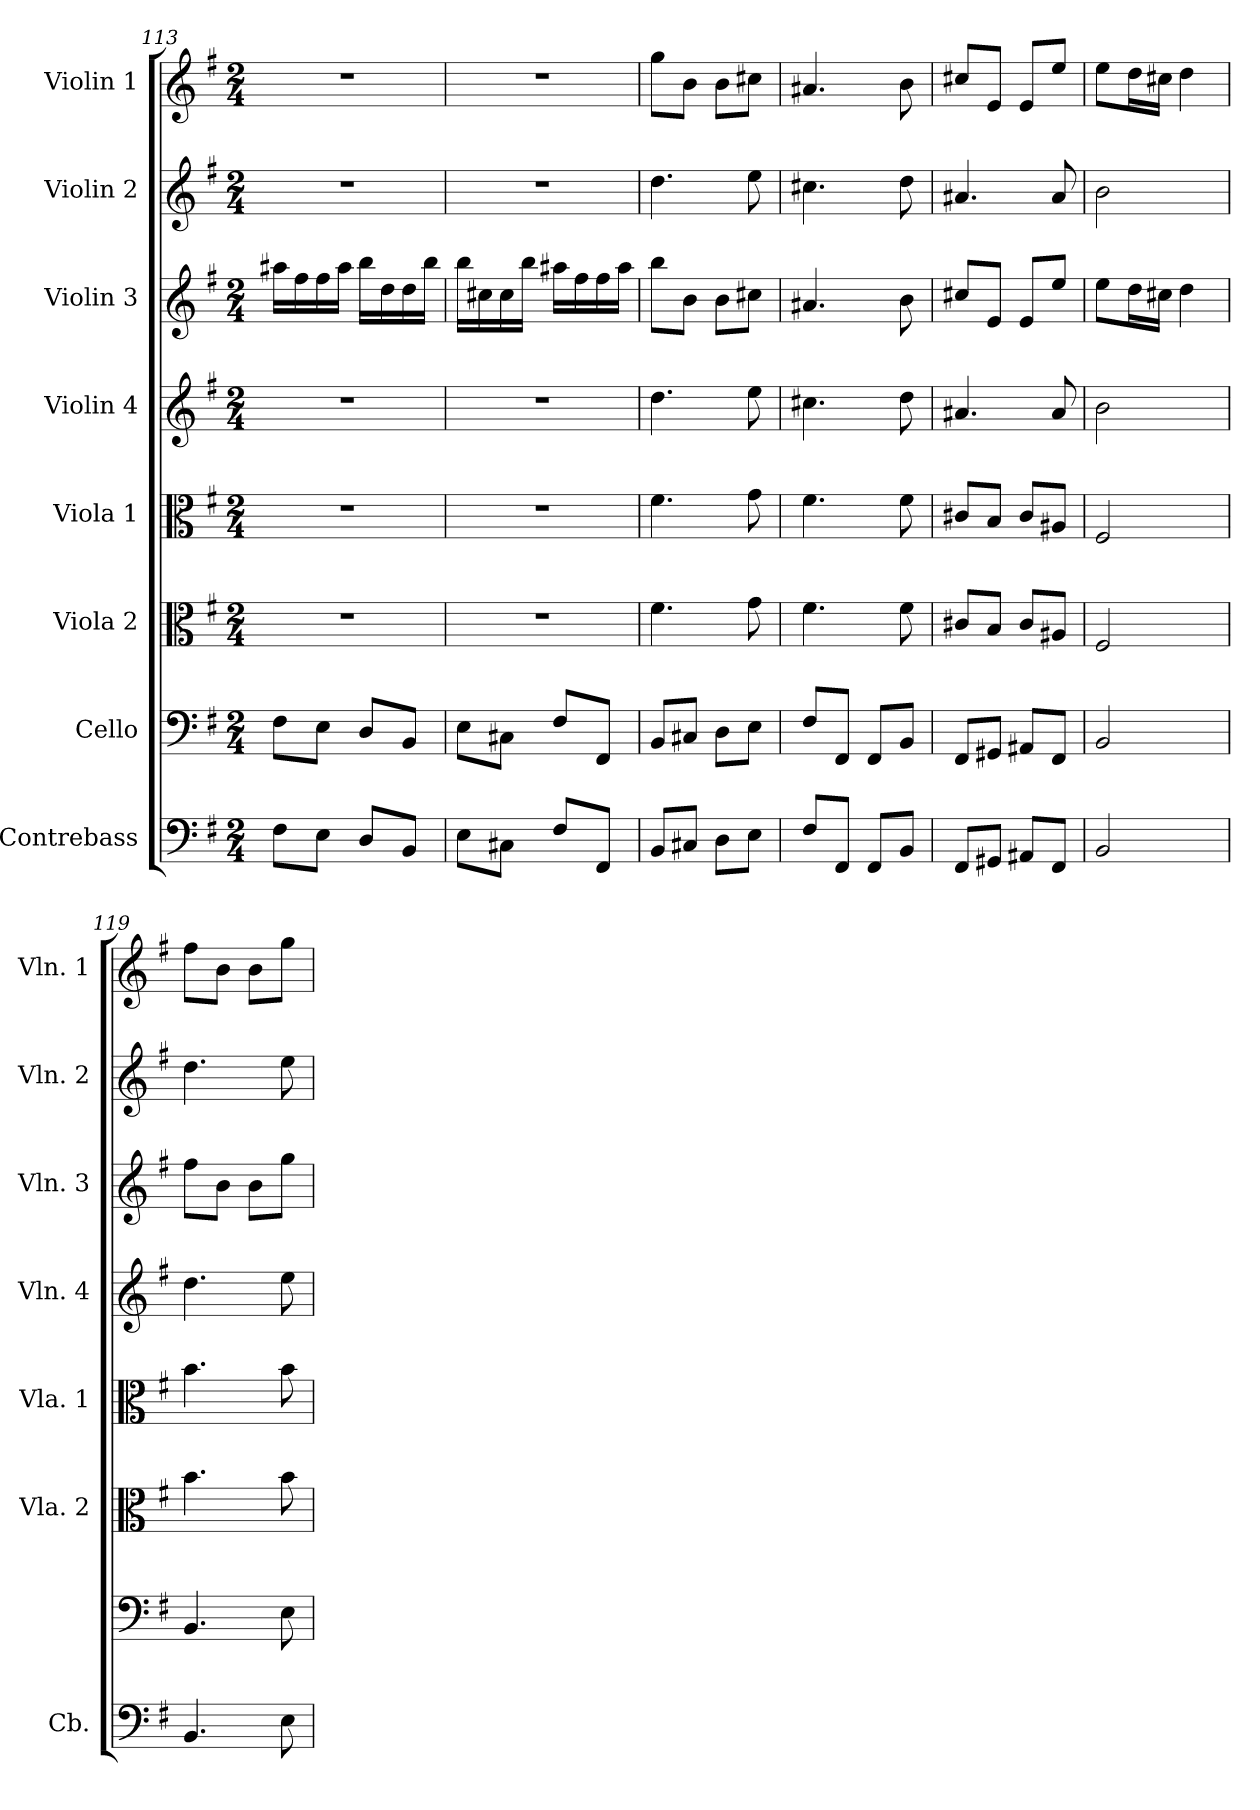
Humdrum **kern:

**kern	**kern	**kern	**kern	**kern	**kern	**kern	**kern
*part8	*part7	*part6	*part5	*part4	*part3	*part2	*part1
*staff8	*staff7	*staff6	*staff5	*staff4	*staff3	*staff2	*staff1
*I"Contrebass	*I"Cello	*I"Viola 2	*I"Viola 1	*I"Violin 4	*I"Violin 3	*I"Violin 2	*I"Violin 1
*I'Cb.	*	*I'Vla. 2	*I'Vla. 1	*I'Vln. 4	*I'Vln. 3	*I'Vln. 2	*I'Vln. 1
*clefF4	*clefF4	*clefC3	*clefC3	*clefG2	*clefG2	*clefG2	*clefG2
*ITrd7c12	*	*	*	*	*	*	*
*k[f#]	*k[f#]	*k[f#]	*k[f#]	*k[f#]	*k[f#]	*k[f#]	*k[f#]
*M2/4	*M2/4	*M2/4	*M2/4	*M2/4	*M2/4	*M2/4	*M2/4
=113	=113	=113	=113	=113	=113	=113	=113
8FF#\L	8F#\L	2r	2r	2r	16aa#X\LL	2r	2r
.	.	.	.	.	16ff#\	.	.
8EE\J	8E\J	.	.	.	16ff#\	.	.
.	.	.	.	.	16aa#\JJ	.	.
8DD/L	8D/L	.	.	.	16bb\LL	.	.
.	.	.	.	.	16dd\	.	.
8BBB/J	8BB/J	.	.	.	16dd\	.	.
.	.	.	.	.	16bb\JJ	.	.
=114	=114	=114	=114	=114	=114	=114	=114
8EE\L	8E\L	2r	2r	2r	16bb\LL	2r	2r
.	.	.	.	.	16cc#X\	.	.
8CC#X\J	8C#X\J	.	.	.	16cc#\	.	.
.	.	.	.	.	16bb\JJ	.	.
8FF#/L	8F#/L	.	.	.	16aa#X\LL	.	.
.	.	.	.	.	16ff#\	.	.
8FFF#/J	8FF#/J	.	.	.	16ff#\	.	.
.	.	.	.	.	16aa#\JJ	.	.
!!LO:PB:g=z
=115	=115	=115	=115	=115	=115	=115	=115
8BBB/L	8BB/L	4.f#\	4.f#\	4.dd\	8bb\L	4.dd\	8gg\L
8CC#X/J	8C#X/J	.	.	.	8b\J	.	8b\J
8DD\L	8D\L	.	.	.	8b\L	.	8b\L
8EE\J	8E\J	8g\	8g\	8ee\	8cc#X\J	8ee\	8cc#X\J
=116	=116	=116	=116	=116	=116	=116	=116
8FF#/L	8F#/L	4.f#\	4.f#\	4.cc#X\	4.a#X/	4.cc#X\	4.a#X/
8FFF#/J	8FF#/J	.	.	.	.	.	.
8FFF#/L	8FF#/L	.	.	.	.	.	.
8BBB/J	8BB/J	8f#\	8f#\	8dd\	8b\	8dd\	8b\
=117	=117	=117	=117	=117	=117	=117	=117
8FFF#/L	8FF#/L	8c#X/L	8c#X/L	4.a#X/	8cc#X/L	4.a#X/	8cc#X/L
8GGG#X/J	8GG#X/J	8B/J	8B/J	.	8e/J	.	8e/J
8AAA#X/L	8AA#X/L	8c#/L	8c#/L	.	8e/L	.	8e/L
8FFF#/J	8FF#/J	8A#X/J	8A#X/J	8a#/	8ee/J	8a#/	8ee/J
=118	=118	=118	=118	=118	=118	=118	=118
2BBB/	2BB/	2F#/	2F#/	2b\	8ee\L	2b\	8ee\L
.	.	.	.	.	16dd\L	.	16dd\L
.	.	.	.	.	16cc#X\JJ	.	16cc#X\JJ
.	.	.	.	.	4dd\	.	4dd\
=119	=119	=119	=119	=119	=119	=119	=119
4.BBB/	4.BB/	4.b\	4.b\	4.dd\	8ff#\L	4.dd\	8ff#\L
.	.	.	.	.	8b\J	.	8b\J
.	.	.	.	.	8b\L	.	8b\L
8EE\	8E\	8b\	8b\	8ee\	8gg\J	8ee\	8gg\J
=	=	=	=	=	=	=	=
*-	*-	*-	*-	*-	*-	*-	*-
